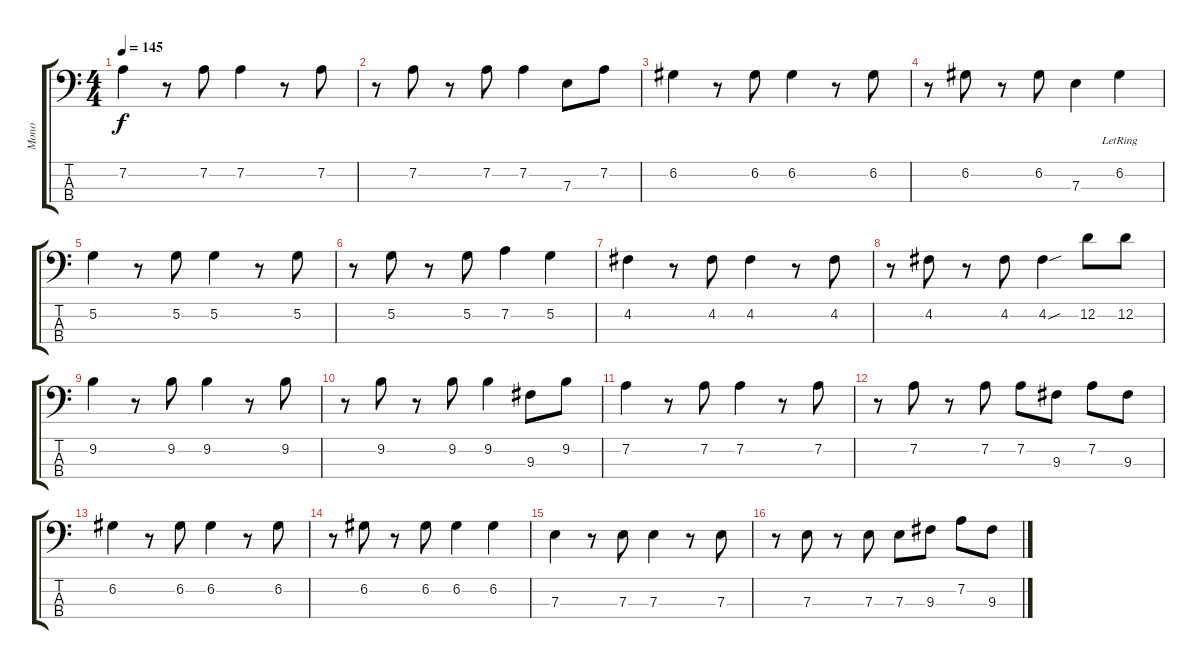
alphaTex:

\track ("Mono" "Mono") {instrument electricbassfinger}
\staff {score tabs}
\tuning (G2 D2 A1 E1) {hide}
\ts (4 4)
\tempo 145
\clef f4
\ks c
7.2.4{dy f} r.8 7.2.8 7.2.4 r.8 7.2.8 |
r.8 7.2.8 r.8 7.2.8 7.2.4 7.3.8 7.2.8 |
6.2.4 r.8 6.2.8 6.2.4 r.8 6.2.8 |
r.8 6.2.8 r.8 6.2.8 7.3.4 6.2{lr}.4 |
5.2.4 r.8 5.2.8 5.2.4 r.8 5.2.8 |
r.8 5.2.8 r.8 5.2.8 7.2.4 5.2.4 |
4.2.4 r.8 4.2.8 4.2.4 r.8 4.2.8 |
r.8 4.2.8 r.8 4.2.8 4.2{sou}.4 12.2.8 12.2.8 |
9.2.4 r.8 9.2.8 9.2.4 r.8 9.2.8 |
r.8 9.2.8 r.8 9.2.8 9.2.4 9.3.8 9.2.8 |
7.2.4 r.8 7.2.8 7.2.4 r.8 7.2.8 |
r.8 7.2.8 r.8 7.2.8 7.2.8 9.3.8 7.2.8 9.3.8 |
6.2.4 r.8 6.2.8 6.2.4 r.8 6.2.8 |
r.8 6.2.8 r.8 6.2.8 6.2.4 6.2.4 |
7.3.4 r.8 7.3.8 7.3.4 r.8 7.3.8 |
r.8 7.3.8 r.8 7.3.8 7.3.8 9.3.8 7.2.8 9.3.8
